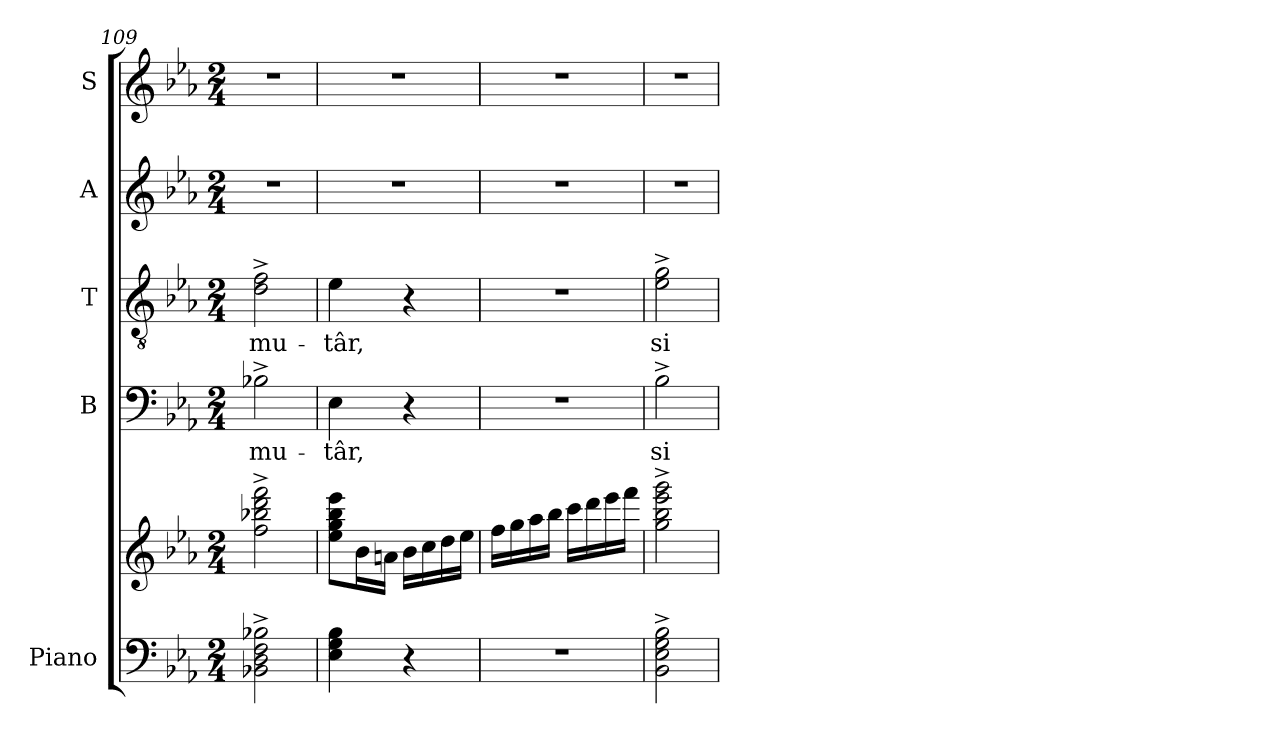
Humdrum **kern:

**kern	**kern	**kern	**text	**kern	**text	**kern	**kern
*part5	*part5	*part4	*part4	*part3	*part3	*part2	*part1
*staff6	*staff5	*staff4	*staff4	*staff3	*staff3	*staff2	*staff1
*I"Piano	*	*I"B	*	*I"T	*	*I"A	*I"S
*I'Pno	*	*I'B	*	*I'T	*	*I'A	*I'S
*clefF4	*clefG2	*clefF4	*	*clefGv2	*	*clefG2	*clefG2
*k[b-e-a-]	*k[b-e-a-]	*k[b-e-a-]	*	*k[b-e-a-]	*	*k[b-e-a-]	*k[b-e-a-]
*M2/4	*M2/4	*M2/4	*	*M2/4	*	*M2/4	*M2/4
=109	=109	=109	=109	=109	=109	=109	=109
!	!	!	!LO:LY:b	!	!LO:LY:b	!	!
2BB-X\^ 2D\^ 2F\^ 2B-X\^	2ff\^ 2bb-X\^ 2ddd\^ 2fff\^	2B-X^\	mu-	2d!\^ 2f\^	mu-	2r	2r
=110	=110	=110	=110	=110	=110	=110	=110
!	!	!	!LO:LY:b	!	!LO:LY:b	!	!
4E-\ 4G\ 4B-\	8ee-\ 8gg\ 8bb-\ 8eee-\L	4E-\	-târ,	4e-\	-târ,	2r	2r
.	16b-\L	.	.	.	.	.	.
.	16an\JJ	.	.	.	.	.	.
4r	16b-\LL	4r	.	4r	.	.	.
.	16cc\	.	.	.	.	.	.
.	16dd\	.	.	.	.	.	.
.	16ee-\JJ	.	.	.	.	.	.
!!LO:LB:g=z
=111	=111	=111	=111	=111	=111	=111	=111
2r	16ff\LL	2r	.	2r	.	2r	2r
.	16gg\	.	.	.	.	.	.
.	16aa-\	.	.	.	.	.	.
.	16bb-\JJ	.	.	.	.	.	.
.	16ccc\LL	.	.	.	.	.	.
.	16ddd\	.	.	.	.	.	.
.	16eee-\	.	.	.	.	.	.
.	16fff\JJ	.	.	.	.	.	.
=112	=112	=112	=112	=112	=112	=112	=112
!	!	!	!LO:LY:b	!	!LO:LY:b	!	!
2BB-\^ 2E-\^ 2G\^ 2B-\^	2gg\^ 2bb-\^ 2eee-\^ 2ggg\^	2B-^\	si	2e-!\^ 2g\^	si	2r	2r
=	=	=	=	=	=	=	=
*-	*-	*-	*-	*-	*-	*-	*-
